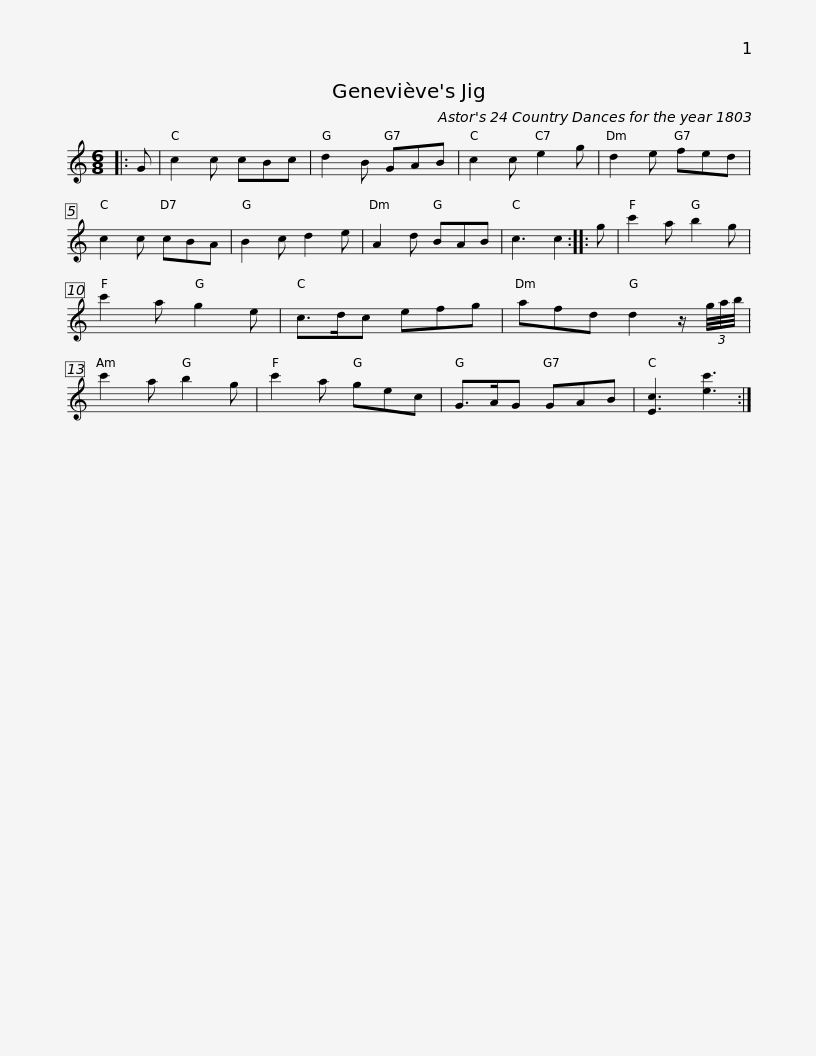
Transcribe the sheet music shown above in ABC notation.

X:1
L:1/8
M:6/8
I:linebreak $
K:C
V:1 treble
V:1
|: G | c2 c cBc | d2 B GAB | c2 c e2 g | d2 e fed | %5
 c2 c cBA | B2 c d2 e | A2 d BAB | c3 c2 :: g |$ %10
 c'2 a b2 g | c'2 a g2 e | c>dc efg | afd d2 z/ (3g/4a/4b/4 | c'2 a b2 g | %15
 c'2 a gec | G>AG GAB | [Ec]3 [ec']3 :| %18
